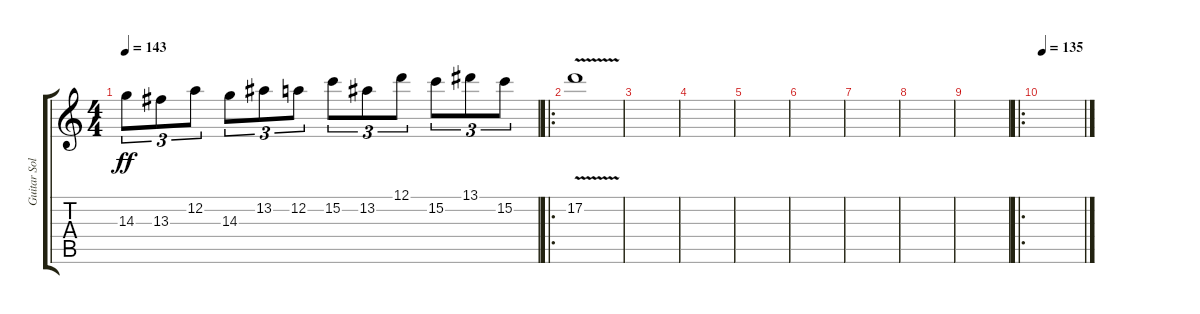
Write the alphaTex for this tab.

\track ("Guitar Solo" "Guitar Sol") {instrument distortionguitar}
\staff {score tabs}
\tuning (D4 A3 F3 C3 G2 D2) {hide}
\ts (4 4)
\tempo 143
\clef g2
\ks c
14.3.8{tu (3 2) dy ff} 13.3.8{tu (3 2)} 12.2.8{tu (3 2)} 14.3.8{tu (3 2)} 13.2.8{tu (3 2)} 12.2.8{tu (3 2)} 15.2.8{tu (3 2)} 13.2.8{tu (3 2)} 12.1.8{tu (3 2)} 15.2.8{tu (3 2)} 13.1.8{tu (3 2)} 15.2.8{tu (3 2)} |
\ro
17.2{v}.1 |
|
|
|
|
|
|
|
\ro
\tempo 135
